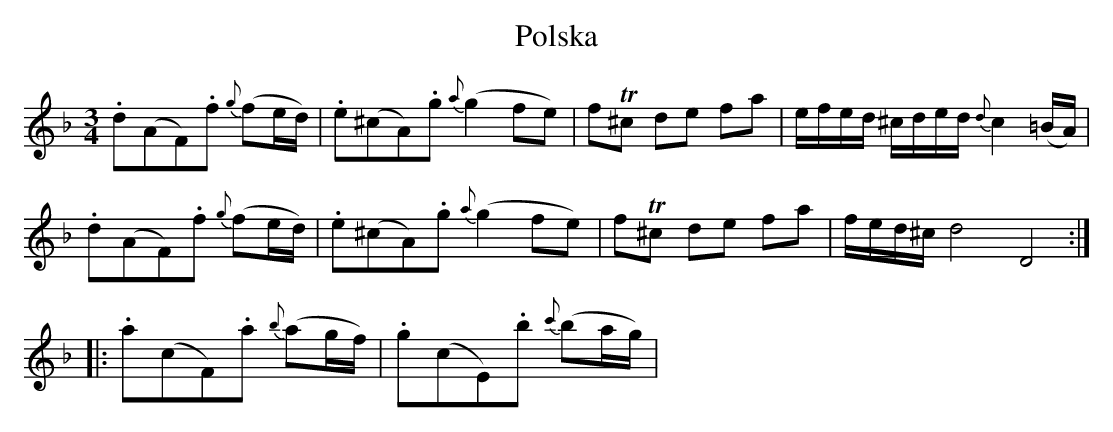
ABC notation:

X:1
T:Polska
M:3/4
L:1/8
K:Dm
.d(AF).f {g}(fe/d/) | .e(^cA).g {a}(g2fe) | fT^c de fa | e/f/e/d/ ^c/d/e/d/ {d}c2(=B/A/) |
.d(AF).f {g}(fe/d/) | .e(^cA).g {a}(g2fe) | fT^c de fa | f/e/d/^c/ d4 D4 ::
.a(cF).a {b}(ag/f/) | .g(cE).b {c'}(ba/g/) |
